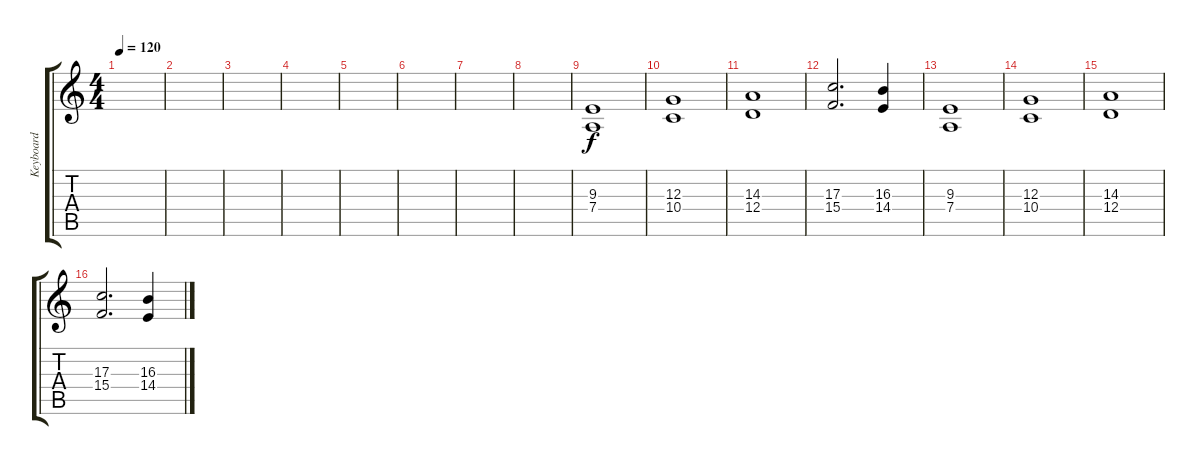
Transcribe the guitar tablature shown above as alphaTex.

\track ("Keyboard" "Keyboard") {instrument churchorgan}
\staff {score tabs}
\tuning (E4 B3 G3 D3 A2 E2) {hide}
\ts (4 4)
\tempo 120
\clef g2
\ks c
|
|
|
|
|
|
|
|
(9.3 7.4).1 |
(12.3 10.4).1 |
(14.3 12.4).1 |
(17.3 15.4).2{d} (16.3 14.4).4 |
(9.3 7.4).1 |
(12.3 10.4).1 |
(14.3 12.4).1 |
(17.3 15.4).2{d} (16.3 14.4).4
